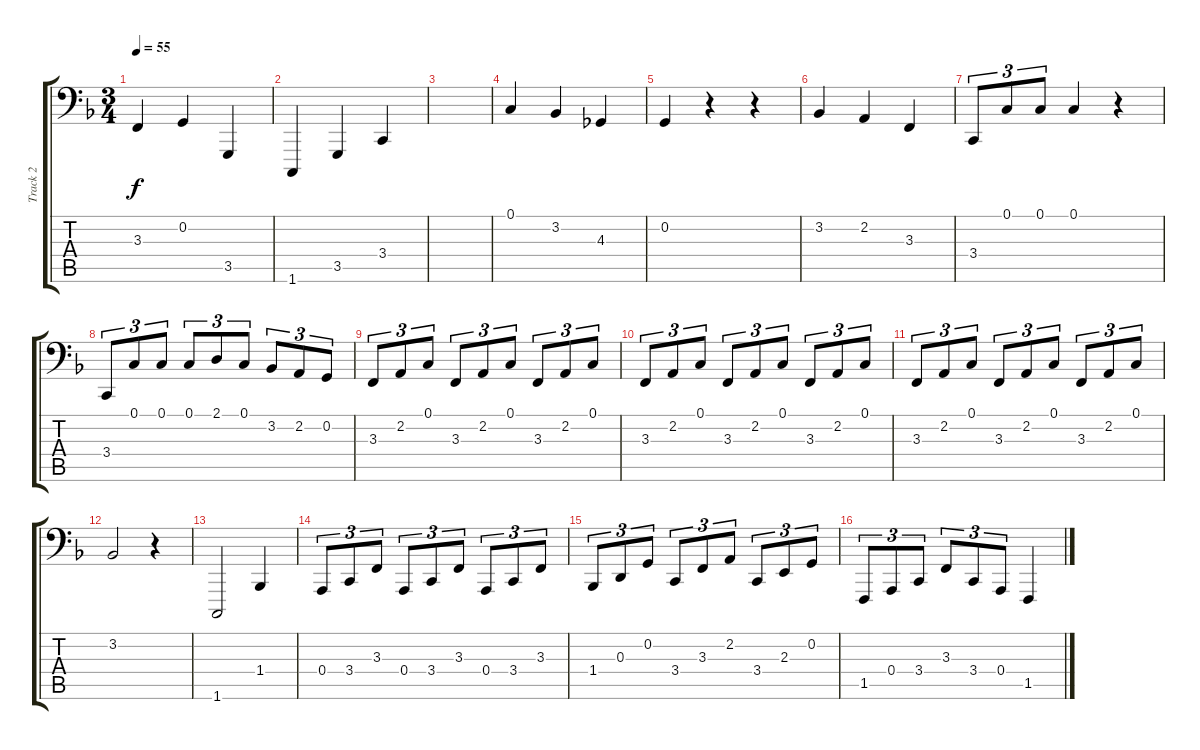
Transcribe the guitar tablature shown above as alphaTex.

\track ("Track 2" "Track 2") {instrument brightacousticpiano}
\staff {score tabs}
\tuning (C3 G2 D2 A1 E1 B0) {hide}
\ts (3 4)
\tempo 55
\clef f4
\ks dminor
3.3.4{dy f} 0.2.4 3.5.4 |
1.6.4 3.5.4 3.4.4 |
|
0.1.4 3.2.4 4.3.4 |
0.2.4 r.4 r.4 |
3.2.4 2.2.4 3.3.4 |
3.4.8{tu (3 2)} 0.1.8{tu (3 2)} 0.1.8{tu (3 2)} 0.1.4 r.4 |
3.4.8{tu (3 2)} 0.1.8{tu (3 2)} 0.1.8{tu (3 2)} 0.1.8{tu (3 2)} 2.1.8{tu (3 2)} 0.1.8{tu (3 2)} 3.2.8{tu (3 2)} 2.2.8{tu (3 2)} 0.2.8{tu (3 2)} |
3.3.8{tu (3 2)} 2.2.8{tu (3 2)} 0.1.8{tu (3 2)} 3.3.8{tu (3 2)} 2.2.8{tu (3 2)} 0.1.8{tu (3 2)} 3.3.8{tu (3 2)} 2.2.8{tu (3 2)} 0.1.8{tu (3 2)} |
3.3.8{tu (3 2)} 2.2.8{tu (3 2)} 0.1.8{tu (3 2)} 3.3.8{tu (3 2)} 2.2.8{tu (3 2)} 0.1.8{tu (3 2)} 3.3.8{tu (3 2)} 2.2.8{tu (3 2)} 0.1.8{tu (3 2)} |
3.3.8{tu (3 2)} 2.2.8{tu (3 2)} 0.1.8{tu (3 2)} 3.3.8{tu (3 2)} 2.2.8{tu (3 2)} 0.1.8{tu (3 2)} 3.3.8{tu (3 2)} 2.2.8{tu (3 2)} 0.1.8{tu (3 2)} |
3.2.2 r.4 |
1.6.2 1.4.4 |
0.4.8{tu (3 2)} 3.4.8{tu (3 2)} 3.3.8{tu (3 2)} 0.4.8{tu (3 2)} 3.4.8{tu (3 2)} 3.3.8{tu (3 2)} 0.4.8{tu (3 2)} 3.4.8{tu (3 2)} 3.3.8{tu (3 2)} |
1.4.8{tu (3 2)} 0.3.8{tu (3 2)} 0.2.8{tu (3 2)} 3.4.8{tu (3 2)} 3.3.8{tu (3 2)} 2.2.8{tu (3 2)} 3.4.8{tu (3 2)} 2.3.8{tu (3 2)} 0.2.8{tu (3 2)} |
1.5.8{tu (3 2)} 0.4.8{tu (3 2)} 3.4.8{tu (3 2)} 3.3.8{tu (3 2)} 3.4.8{tu (3 2)} 0.4.8{tu (3 2)} 1.5.4
